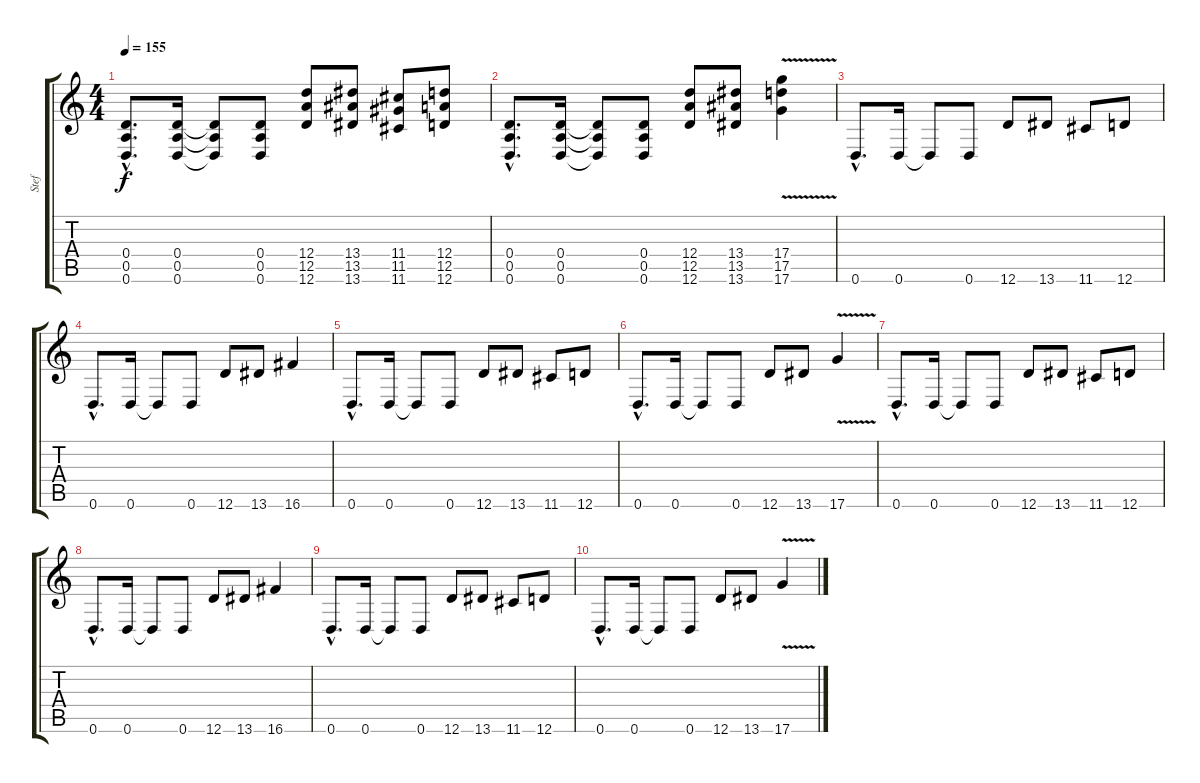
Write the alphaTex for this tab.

\track ("Stef" "Stef") {instrument electricguitarclean}
\staff {score tabs}
\tuning (E4 B3 G3 D3 A2 D2) {hide}
\ts (4 4)
\tempo 155
\clef g2
\ks c
(0.4{hac} 0.5{hac} 0.6{hac}).8{d dy f} (0.4 0.5 0.6).16 (0.4{t} 0.5{t} 0.6{t}).8 (0.4 0.5 0.6).8 (12.4 12.5 12.6).8 (13.4 13.5 13.6).8 (11.4 11.5 11.6).8 (12.4 12.5 12.6).8 |
(0.4{hac} 0.5{hac} 0.6{hac}).8{d} (0.4 0.5 0.6).16 (0.4{t} 0.5{t} 0.6{t}).8 (0.4 0.5 0.6).8 (12.4 12.5 12.6).8 (13.4 13.5 13.6).8 (17.4{v} 17.5 17.6).4 |
0.6{hac}.8{d instrument electricguitarclean} 0.6.16 0.6{t}.8 0.6.8 12.6.8 13.6.8 11.6.8 12.6.8 |
0.6{hac}.8{d} 0.6.16 0.6{t}.8 0.6.8 12.6.8 13.6.8 16.6.4 |
0.6{hac}.8{d} 0.6.16 0.6{t}.8 0.6.8 12.6.8 13.6.8 11.6.8 12.6.8 |
0.6{hac}.8{d} 0.6.16 0.6{t}.8 0.6.8 12.6.8 13.6.8 17.6{v}.4 |
0.6{hac}.8{d instrument electricguitarclean} 0.6.16 0.6{t}.8 0.6.8 12.6.8 13.6.8 11.6.8 12.6.8 |
0.6{hac}.8{d} 0.6.16 0.6{t}.8 0.6.8 12.6.8 13.6.8 16.6.4 |
0.6{hac}.8{d} 0.6.16 0.6{t}.8 0.6.8 12.6.8 13.6.8 11.6.8 12.6.8 |
0.6{hac}.8{d} 0.6.16 0.6{t}.8 0.6.8 12.6.8 13.6.8 17.6{v}.4
